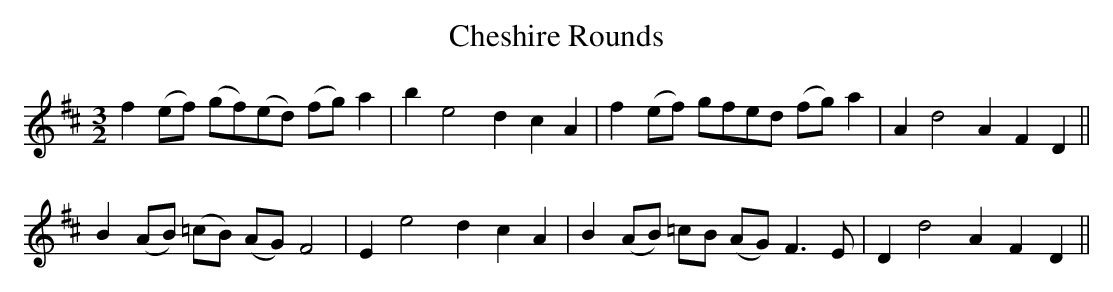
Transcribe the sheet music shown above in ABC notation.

X:1
T:Cheshire Rounds
M:3/2
L:1/8
K:D
f2 (ef) (gf)(ed) (fg)a2 | b2 e4 d2c2A2 | f2 (ef) gfed (fg) a2 | A2 d4 A2F2D2 ||
B2 (AB) (=cB) (AG) F4 | E2 e4 d2c2A2 | B2 (AB) =cB (AG) F3E | D2 d4 A2F2D2 ||
